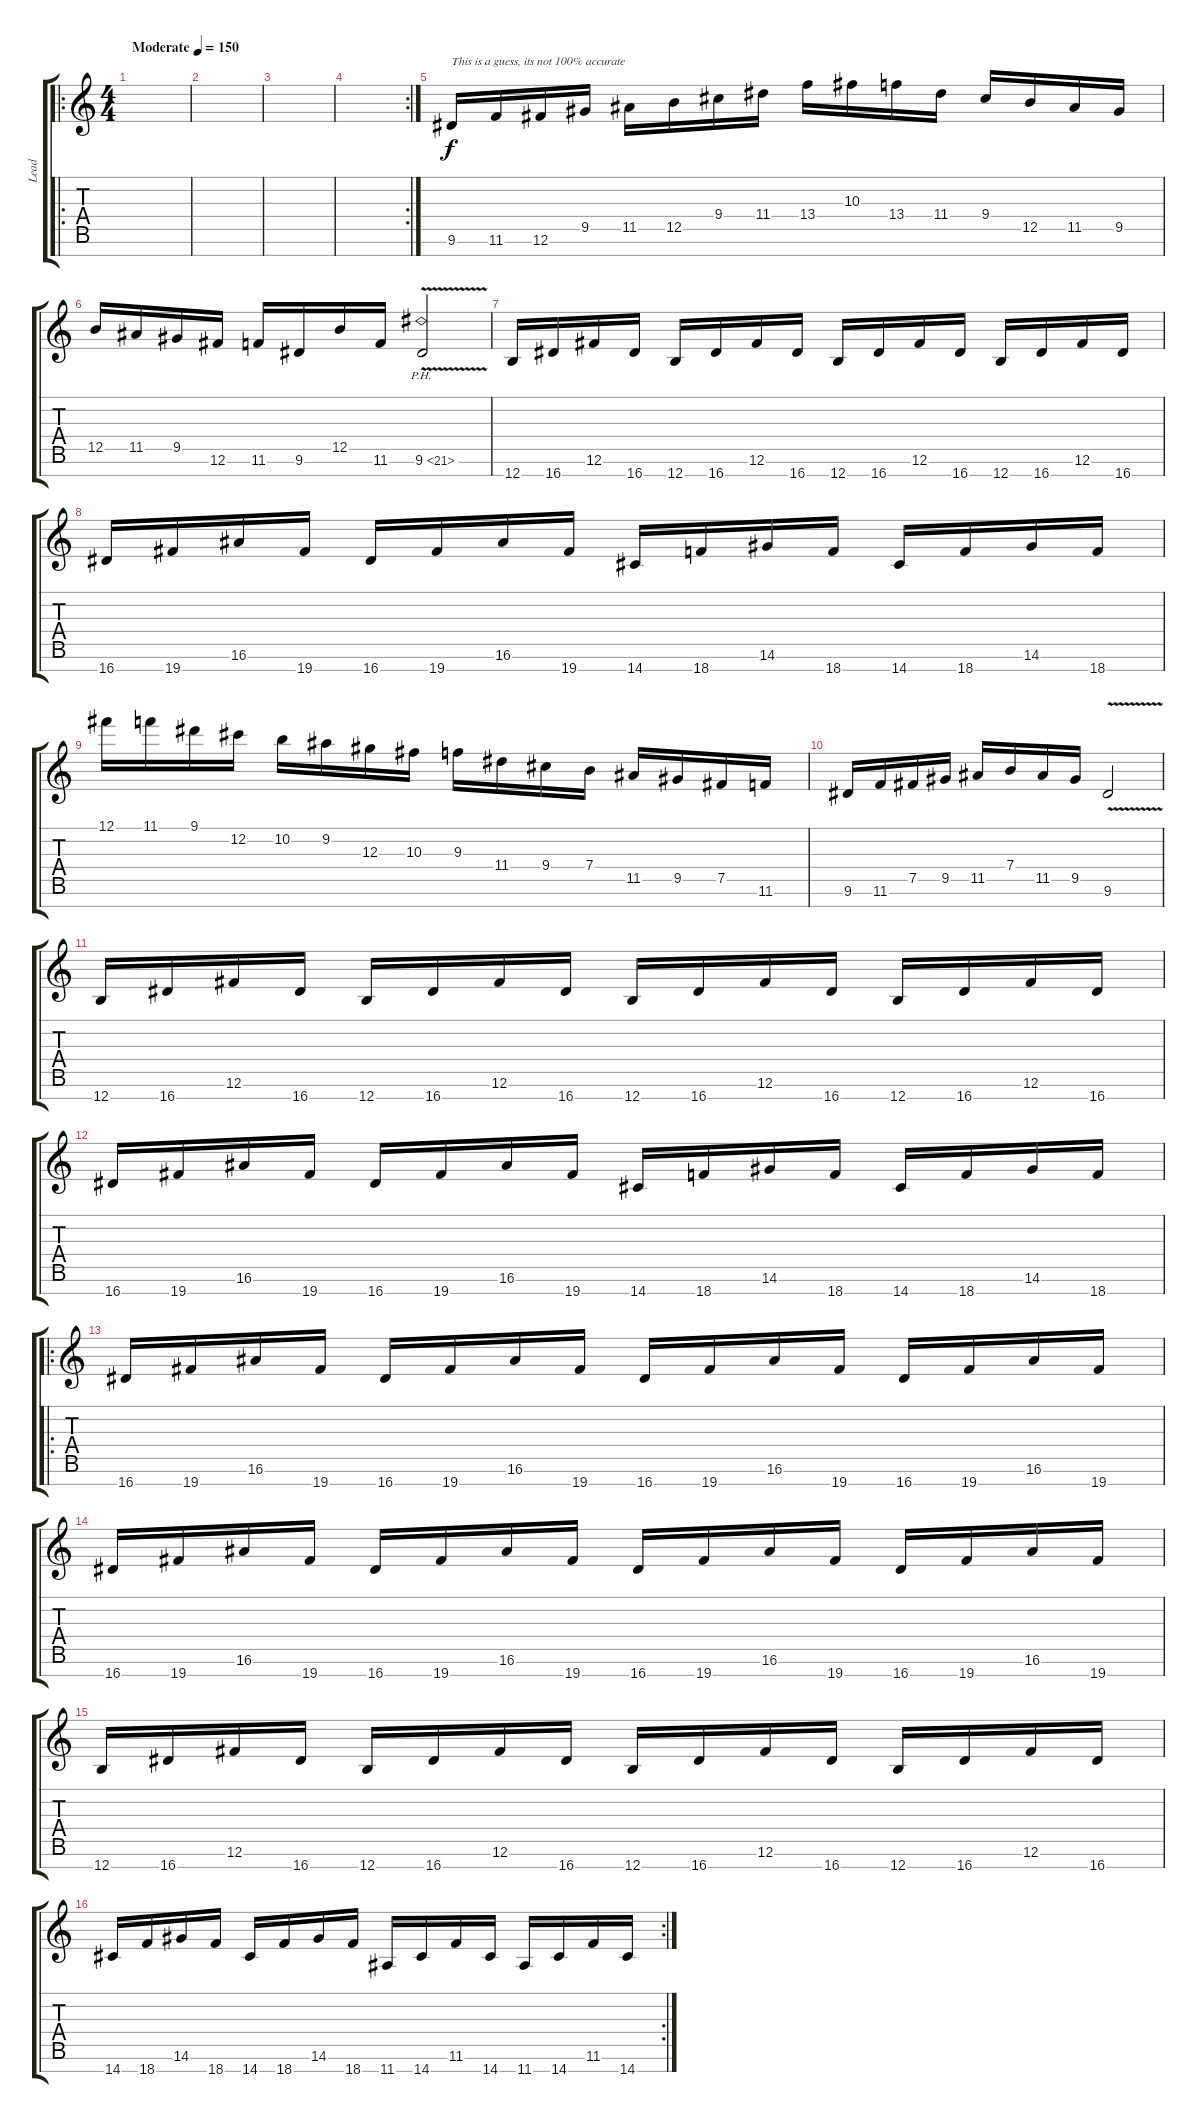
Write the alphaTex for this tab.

\track ("Lead" "Lead") {instrument distortionguitar}
\staff {score tabs}
\tuning (Gb4 Db4 Ab3 E3 B2 Gb2 B1) {hide}
\ro
\ts (4 4)
\tempo (150 "Moderate")
\clef g2
\ks c
|
|
|
\rc 2
|
9.6.16{txt "This is a guess, its not 100% accurate"} 11.6.16 12.6.16 9.5.16 11.5.16 12.5.16 9.4.16 11.4.16 13.4.16 10.3.16 13.4.16 11.4.16 9.4.16 12.5.16 11.5.16 9.5.16 |
12.5.16 11.5.16 9.5.16 12.6.16 11.6.16 9.6.16 12.5.16 11.6.16 9.6{ph 12 v}.2 |
12.7.16 16.7.16 12.6.16 16.7.16 12.7.16 16.7.16 12.6.16 16.7.16 12.7.16 16.7.16 12.6.16 16.7.16 12.7.16 16.7.16 12.6.16 16.7.16 |
16.7.16 19.7.16 16.6.16 19.7.16 16.7.16 19.7.16 16.6.16 19.7.16 14.7.16 18.7.16 14.6.16 18.7.16 14.7.16 18.7.16 14.6.16 18.7.16 |
12.1.16 11.1.16 9.1.16 12.2.16 10.2.16 9.2.16 12.3.16 10.3.16 9.3.16 11.4.16 9.4.16 7.4.16 11.5.16 9.5.16 7.5.16 11.6.16 |
9.6.16 11.6.16 7.5.16 9.5.16 11.5.16 7.4.16 11.5.16 9.5.16 9.6{v}.2 |
12.7.16 16.7.16 12.6.16 16.7.16 12.7.16 16.7.16 12.6.16 16.7.16 12.7.16 16.7.16 12.6.16 16.7.16 12.7.16 16.7.16 12.6.16 16.7.16 |
16.7.16 19.7.16 16.6.16 19.7.16 16.7.16 19.7.16 16.6.16 19.7.16 14.7.16 18.7.16 14.6.16 18.7.16 14.7.16 18.7.16 14.6.16 18.7.16 |
\ro
16.7.16 19.7.16 16.6.16 19.7.16 16.7.16 19.7.16 16.6.16 19.7.16 16.7.16 19.7.16 16.6.16 19.7.16 16.7.16 19.7.16 16.6.16 19.7.16 |
16.7.16 19.7.16 16.6.16 19.7.16 16.7.16 19.7.16 16.6.16 19.7.16 16.7.16 19.7.16 16.6.16 19.7.16 16.7.16 19.7.16 16.6.16 19.7.16 |
12.7.16 16.7.16 12.6.16 16.7.16 12.7.16 16.7.16 12.6.16 16.7.16 12.7.16 16.7.16 12.6.16 16.7.16 12.7.16 16.7.16 12.6.16 16.7.16 |
\rc 2
14.7.16 18.7.16 14.6.16 18.7.16 14.7.16 18.7.16 14.6.16 18.7.16 11.7.16 14.7.16 11.6.16 14.7.16 11.7.16 14.7.16 11.6.16 14.7.16
